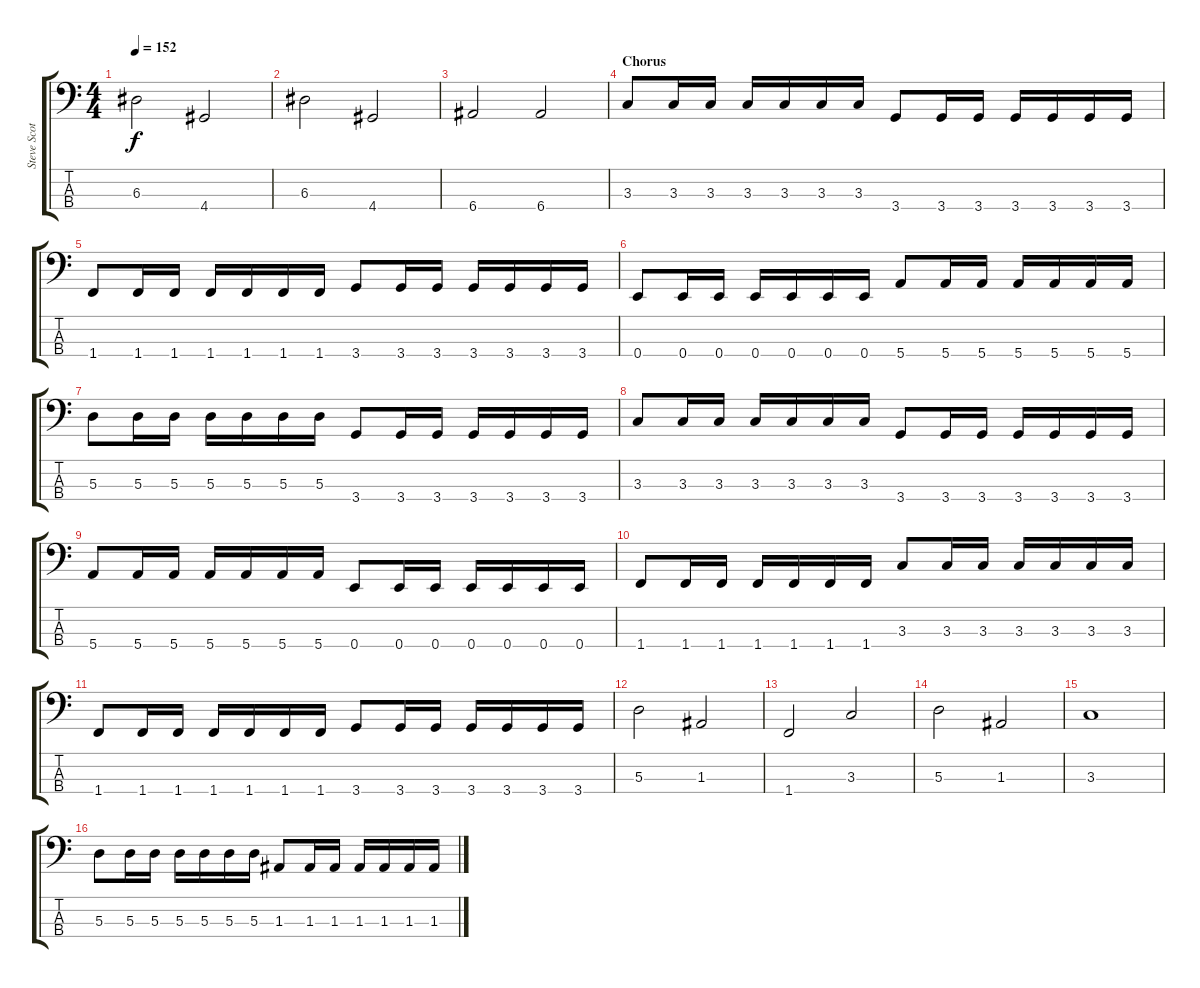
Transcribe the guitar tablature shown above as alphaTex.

\track ("Steve Scott" "Steve Scot") {instrument electricbassfinger}
\staff {score tabs}
\tuning (G2 D2 A1 E1) {hide}
\ts (4 4)
\tempo 152
\clef f4
\ks c
6.3.2{dy f} 4.4.2 |
6.3.2 4.4.2 |
6.4.2 6.4.2 |
\section ("" "Chorus")
3.3.8 3.3.16 3.3.16 3.3.16 3.3.16 3.3.16 3.3.16 3.4.8 3.4.16 3.4.16 3.4.16 3.4.16 3.4.16 3.4.16 |
1.4.8 1.4.16 1.4.16 1.4.16 1.4.16 1.4.16 1.4.16 3.4.8 3.4.16 3.4.16 3.4.16 3.4.16 3.4.16 3.4.16 |
0.4.8 0.4.16 0.4.16 0.4.16 0.4.16 0.4.16 0.4.16 5.4.8 5.4.16 5.4.16 5.4.16 5.4.16 5.4.16 5.4.16 |
5.3.8 5.3.16 5.3.16 5.3.16 5.3.16 5.3.16 5.3.16 3.4.8 3.4.16 3.4.16 3.4.16 3.4.16 3.4.16 3.4.16 |
3.3.8 3.3.16 3.3.16 3.3.16 3.3.16 3.3.16 3.3.16 3.4.8 3.4.16 3.4.16 3.4.16 3.4.16 3.4.16 3.4.16 |
5.4.8 5.4.16 5.4.16 5.4.16 5.4.16 5.4.16 5.4.16 0.4.8 0.4.16 0.4.16 0.4.16 0.4.16 0.4.16 0.4.16 |
1.4.8 1.4.16 1.4.16 1.4.16 1.4.16 1.4.16 1.4.16 3.3.8 3.3.16 3.3.16 3.3.16 3.3.16 3.3.16 3.3.16 |
1.4.8 1.4.16 1.4.16 1.4.16 1.4.16 1.4.16 1.4.16 3.4.8 3.4.16 3.4.16 3.4.16 3.4.16 3.4.16 3.4.16 |
\section ("" "")
5.3.2 1.3.2 |
1.4.2 3.3.2 |
5.3.2 1.3.2 |
3.3.1 |
5.3.8 5.3.16 5.3.16 5.3.16 5.3.16 5.3.16 5.3.16 1.3.8 1.3.16 1.3.16 1.3.16 1.3.16 1.3.16 1.3.16
